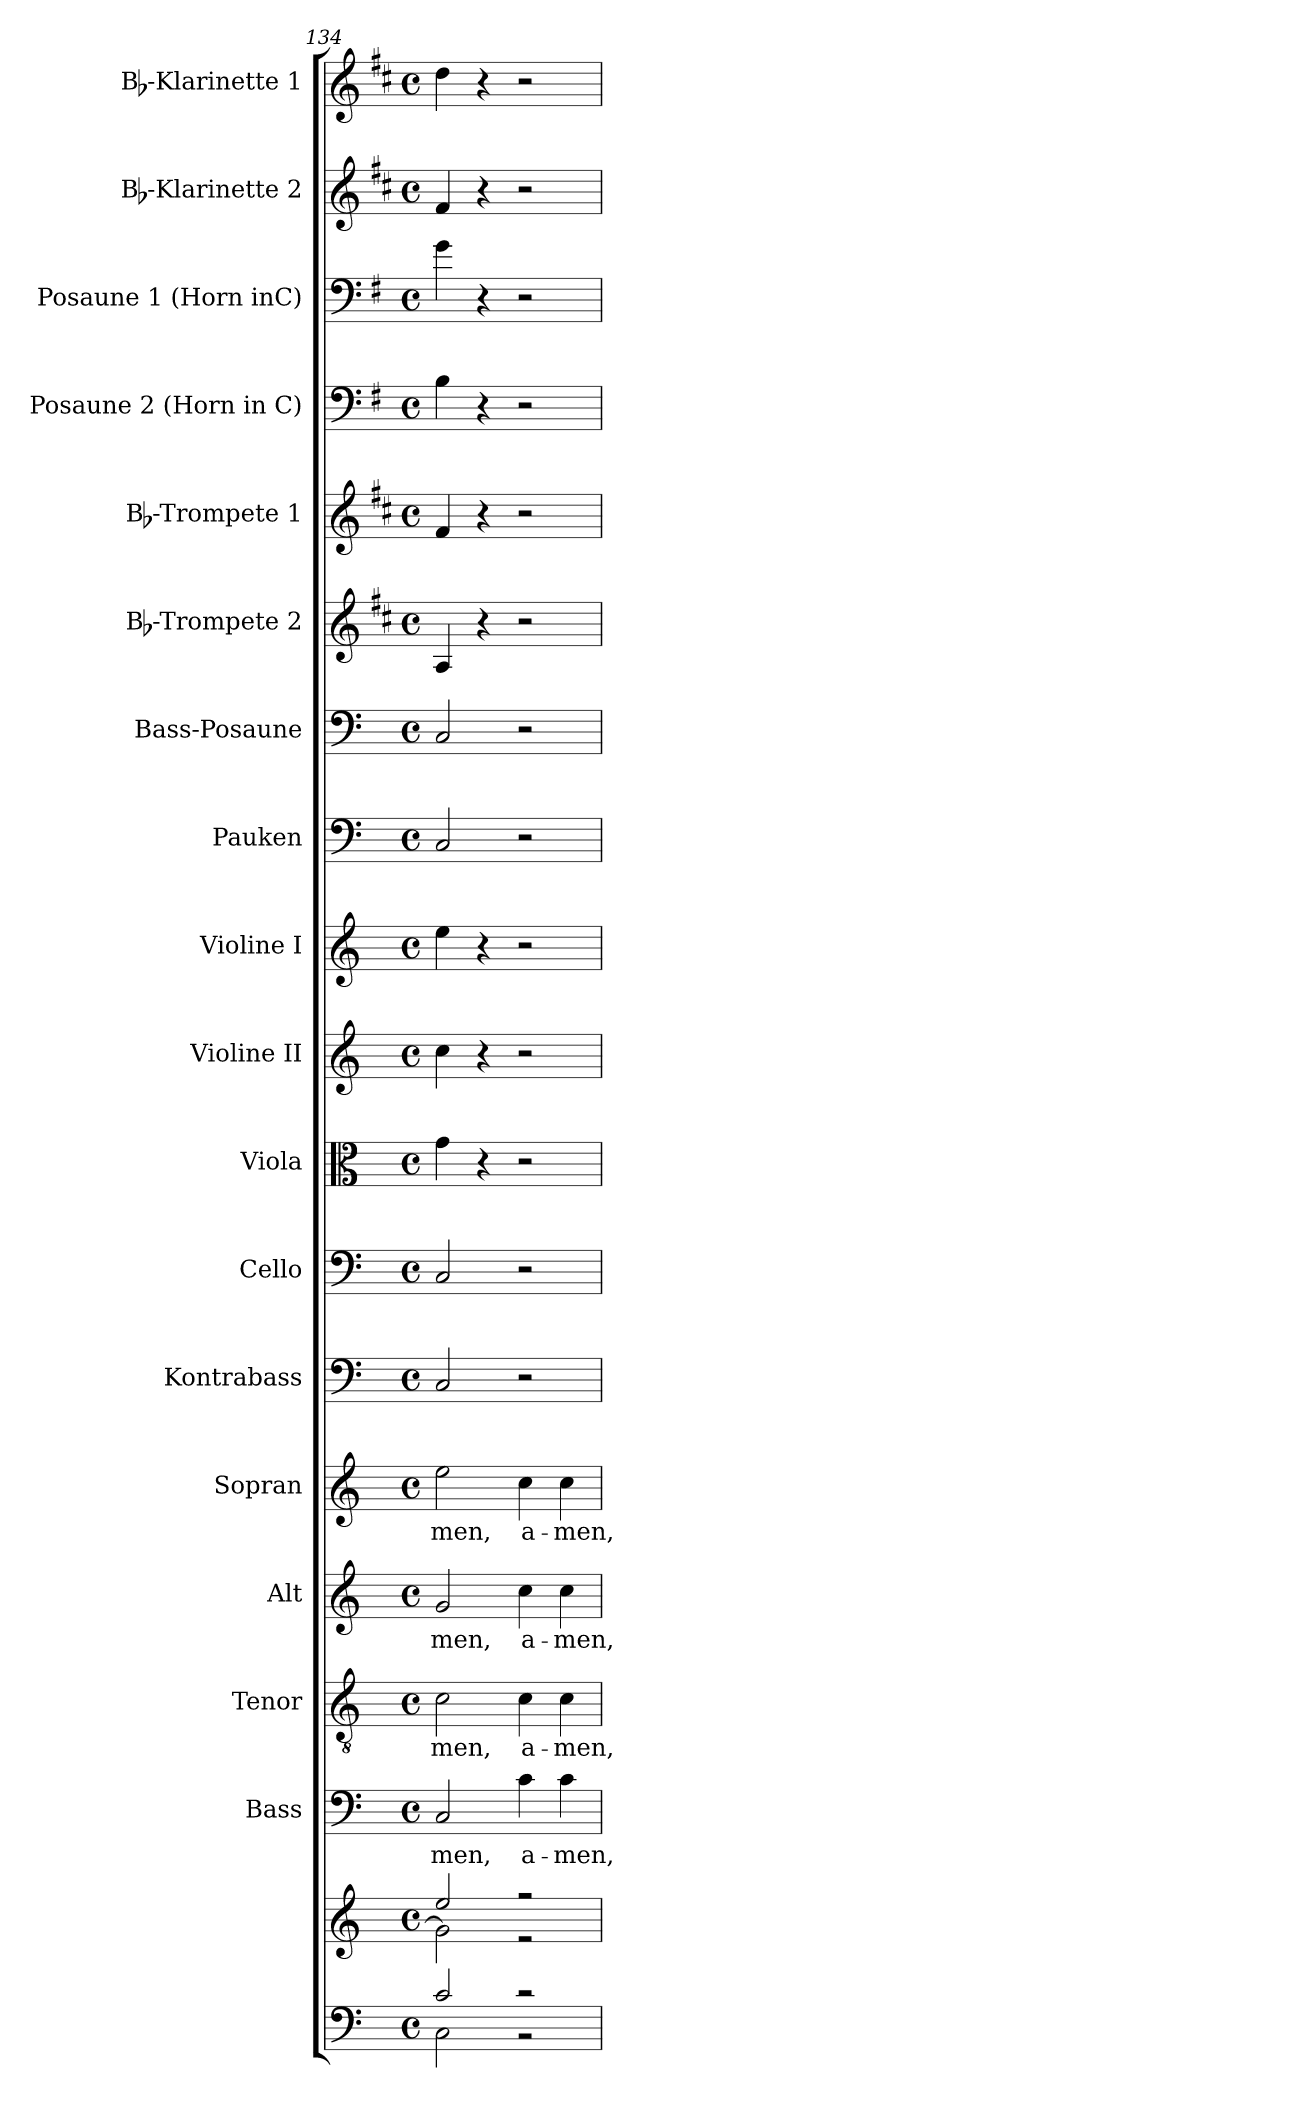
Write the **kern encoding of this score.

**kern	**kern	**kern	**text	**kern	**text	**kern	**text	**kern	**text	**kern	**kern	**kern	**kern	**kern	**kern	**kern	**kern	**kern	**kern	**kern	**kern	**kern
*part18	*part18	*part17	*part17	*part16	*part16	*part15	*part15	*part14	*part14	*part13	*part12	*part11	*part10	*part9	*part8	*part7	*part6	*part5	*part4	*part3	*part2	*part1
*staff19	*staff18	*staff17	*staff17	*staff16	*staff16	*staff15	*staff15	*staff14	*staff14	*staff13	*staff12	*staff11	*staff10	*staff9	*staff8	*staff7	*staff6	*staff5	*staff4	*staff3	*staff2	*staff1
*	*	*I"Bass	*	*I"Tenor	*	*I"Alt	*	*I"Sopran	*	*I"Kontrabass	*I"Cello	*I"Viola	*I"Violine II	*I"Violine I	*I"Pauken	*I"Bass-Posaune	*I"Bb-Trompete 2	*I"Bb-Trompete 1	*I"Posaune 2 (Horn in C)	*I"Posaune 1 (Horn inC)	*I"Bb-Klarinette 2	*I"Bb-Klarinette 1
*	*	*I'B.	*	*I'T.	*	*I'A.	*	*I'S.	*	*I'Kb.	*	*I'Vla.	*I'Vl. II	*I'Vl. I	*I'Pk.	*I'B-Pos.	*I'Bb Trp. 2	*I'Bb Trp. 1	*I'Pos. 2	*I'Pos. 1	*I'Bb Kl. 2	*I'Bb Kl. 1
*clefF4	*clefG2	*clefF4	*	*clefGv2	*	*clefG2	*	*clefG2	*	*clefF4	*clefF4	*clefC3	*clefG2	*clefG2	*clefF4	*clefF4	*clefG2	*clefG2	*clefF4	*clefF4	*clefG2	*clefG2
*	*	*	*	*	*	*	*	*	*	*ITrd7c12	*	*	*	*	*	*	*ITrd1c2	*ITrd1c2	*ITrd4c7	*ITrd4c7	*ITrd1c2	*ITrd1c2
*k[]	*k[]	*k[]	*	*k[]	*	*k[]	*	*k[]	*	*k[]	*k[]	*k[]	*k[]	*k[]	*k[]	*k[]	*k[]	*k[]	*k[]	*k[]	*k[]	*k[]
*C:	*C:	*C:	*	*C:	*	*C:	*	*C:	*	*C:	*C:	*C:	*C:	*C:	*C:	*C:	*C:	*C:	*C:	*C:	*C:	*C:
*M4/4	*M4/4	*M4/4	*	*M4/4	*	*M4/4	*	*M4/4	*	*M4/4	*M4/4	*M4/4	*M4/4	*M4/4	*M4/4	*M4/4	*M4/4	*M4/4	*M4/4	*M4/4	*M4/4	*M4/4
*met(c)	*met(c)	*met(c)	*	*met(c)	*	*met(c)	*	*met(c)	*	*met(c)	*met(c)	*met(c)	*met(c)	*met(c)	*met(c)	*met(c)	*met(c)	*met(c)	*met(c)	*met(c)	*met(c)	*met(c)
=134	=134	=134	=134	=134	=134	=134	=134	=134	=134	=134	=134	=134	=134	=134	=134	=134	=134	=134	=134	=134	=134	=134
*^	*^	*	*	*	*	*	*	*	*	*	*	*	*	*	*	*	*	*	*	*	*	*
!	!	!	!	!	!LO:LY:b	!	!LO:LY:b	!	!LO:LY:b	!	!LO:LY:b	!	!	!	!	!	!	!	!	!	!	!	!	!
2c/	2C\	2ee/	2g\]	2C/	-men,	2c\	-men,	2g/	-men,	2ee\	-men,	2CC/	2C/	4g\	4cc\	4ee\	2C/	2C/	4G/	4e/	4E\	4c\	4e/	4cc\
.	.	.	.	.	.	.	.	.	.	.	.	.	.	4r	4r	4r	.	.	4r	4r	4r	4r	4r	4r
!	!	!	!	!	!LO:LY:b	!	!LO:LY:b	!	!LO:LY:b	!	!LO:LY:b	!	!	!	!	!	!	!	!	!	!	!	!	!
2r	2r	2r	2r	4c\	a-	4c\	a-	4cc\	a-	4cc\	a-	2r	2r	2r	2r	2r	2r	2r	2r	2r	2r	2r	2r	2r
!	!	!	!	!	!LO:LY:b	!	!LO:LY:b	!	!LO:LY:b	!	!LO:LY:b	!	!	!	!	!	!	!	!	!	!	!	!	!
.	.	.	.	4c\	-men,	4c\	-men,	4cc\	-men,	4cc\	-men,	.	.	.	.	.	.	.	.	.	.	.	.	.
*v	*v	*	*	*	*	*	*	*	*	*	*	*	*	*	*	*	*	*	*	*	*	*	*	*
*	*v	*v	*	*	*	*	*	*	*	*	*	*	*	*	*	*	*	*	*	*	*	*	*
=	=	=	=	=	=	=	=	=	=	=	=	=	=	=	=	=	=	=	=	=	=	=
*-	*-	*-	*-	*-	*-	*-	*-	*-	*-	*-	*-	*-	*-	*-	*-	*-	*-	*-	*-	*-	*-	*-
